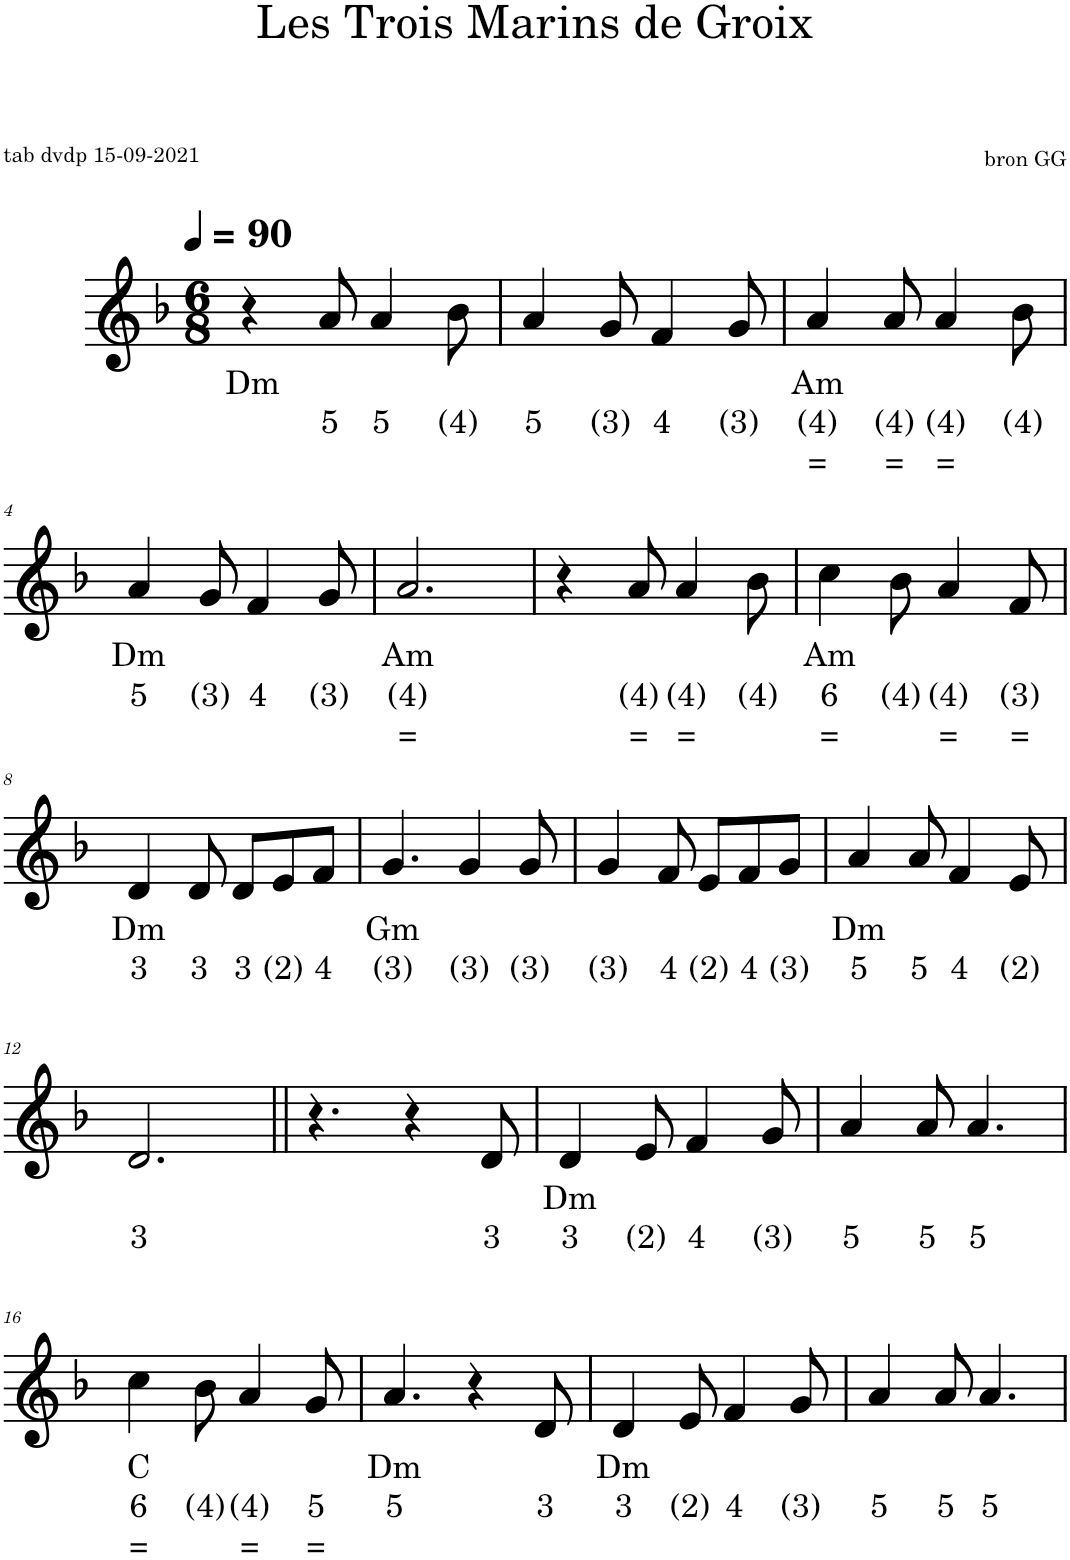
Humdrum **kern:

**kern	**text	**text	**text
*part1	*part1	*part1	*part1
*staff1	*staff1	*staff1	*staff1
*I"Piano, Track 1	*	*	*
*clefG2	*	*	*
*k[b-]	*	*	*
*M6/8	*	*	*
*MM90	*	*	*
=1	=1	=1	=1
!	!LO:LY:b	!	!
4r	Dm	.	.
!	!	!LO:LY:b	!
8a/	.	5	.
!	!	!LO:LY:b	!
4a/	.	5	.
!	!	!LO:LY:b	!
8b-\	.	(4)	.
=2	=2	=2	=2
!	!	!LO:LY:b	!
4a/	.	5	.
!	!	!LO:LY:b	!
8g/	.	(3)	.
!	!	!LO:LY:b	!
4f/	.	4	.
!	!	!LO:LY:b	!
8g/	.	(3)	.
=3	=3	=3	=3
!	!LO:LY:b	!LO:LY:b	!LO:LY:b
4a/	Am	(4)	=
!	!	!LO:LY:b	!LO:LY:b
8a/	.	(4)	=
!	!	!LO:LY:b	!LO:LY:b
4a/	.	(4)	=
!	!	!LO:LY:b	!
8b-\	.	(4)	.
!!LO:LB:g=z
=4	=4	=4	=4
!	!LO:LY:b	!LO:LY:b	!
4a/	Dm	5	.
!	!	!LO:LY:b	!
8g/	.	(3)	.
!	!	!LO:LY:b	!
4f/	.	4	.
!	!	!LO:LY:b	!
8g/	.	(3)	.
=5	=5	=5	=5
!	!LO:LY:b	!LO:LY:b	!LO:LY:b
2.a/	Am	(4)	=
=6	=6	=6	=6
4r	.	.	.
!	!	!LO:LY:b	!LO:LY:b
8a/	.	(4)	=
!	!	!LO:LY:b	!LO:LY:b
4a/	.	(4)	=
!	!	!LO:LY:b	!
8b-\	.	(4)	.
=7	=7	=7	=7
!	!LO:LY:b	!LO:LY:b	!LO:LY:b
4cc\	Am	6	=
!	!	!LO:LY:b	!
8b-\	.	(4)	.
!	!	!LO:LY:b	!LO:LY:b
4a/	.	(4)	=
!	!	!LO:LY:b	!LO:LY:b
8f/	.	(3)	=
!!LO:LB:g=z
=8	=8	=8	=8
!	!LO:LY:b	!LO:LY:b	!
4d/	Dm	3	.
!	!	!LO:LY:b	!
8d/	.	3	.
!	!	!LO:LY:b	!
8d/L	.	3	.
!	!	!LO:LY:b	!
8e/	.	(2)	.
!	!	!LO:LY:b	!
8f/J	.	4	.
=9	=9	=9	=9
!	!LO:LY:b	!LO:LY:b	!
4.g/	Gm	(3)	.
!	!	!LO:LY:b	!
4g/	.	(3)	.
!	!	!LO:LY:b	!
8g/	.	(3)	.
=10	=10	=10	=10
!	!	!LO:LY:b	!
4g/	.	(3)	.
!	!	!LO:LY:b	!
8f/	.	4	.
!	!	!LO:LY:b	!
8e/L	.	(2)	.
!	!	!LO:LY:b	!
8f/	.	4	.
!	!	!LO:LY:b	!
8g/J	.	(3)	.
=11	=11	=11	=11
!	!LO:LY:b	!LO:LY:b	!
4a/	Dm	5	.
!	!	!LO:LY:b	!
8a/	.	5	.
!	!	!LO:LY:b	!
4f/	.	4	.
!	!	!LO:LY:b	!
8e/	.	(2)	.
!!LO:LB:g=z
=12	=12	=12	=12
!	!	!LO:LY:b	!
2.d/	.	3	.
=13||	=13||	=13||	=13||
4.r	.	.	.
4r	.	.	.
!	!	!LO:LY:b	!
8d/	.	3	.
=14	=14	=14	=14
!	!LO:LY:b	!LO:LY:b	!
4d/	Dm	3	.
!	!	!LO:LY:b	!
8e/	.	(2)	.
!	!	!LO:LY:b	!
4f/	.	4	.
!	!	!LO:LY:b	!
8g/	.	(3)	.
=15	=15	=15	=15
!	!	!LO:LY:b	!
4a/	.	5	.
!	!	!LO:LY:b	!
8a/	.	5	.
!	!	!LO:LY:b	!
4.a/	.	5	.
!!LO:LB:g=z
=16	=16	=16	=16
!	!LO:LY:b	!LO:LY:b	!LO:LY:b
4cc\	C	6	=
!	!	!LO:LY:b	!
8b-\	.	(4)	.
!	!	!LO:LY:b	!LO:LY:b
4a/	.	(4)	=
!	!	!LO:LY:b	!LO:LY:b
8g/	.	5	=
=17	=17	=17	=17
!	!LO:LY:b	!LO:LY:b	!
4.a/	Dm	5	.
4r	.	.	.
!	!	!LO:LY:b	!
8d/	.	3	.
=18	=18	=18	=18
!	!LO:LY:b	!LO:LY:b	!
4d/	Dm	3	.
!	!	!LO:LY:b	!
8e/	.	(2)	.
!	!	!LO:LY:b	!
4f/	.	4	.
!	!	!LO:LY:b	!
8g/	.	(3)	.
=19	=19	=19	=19
!	!	!LO:LY:b	!
4a/	.	5	.
!	!	!LO:LY:b	!
8a/	.	5	.
!	!	!LO:LY:b	!
4.a/	.	5	.
=	=	=	=
*-	*-	*-	*-
